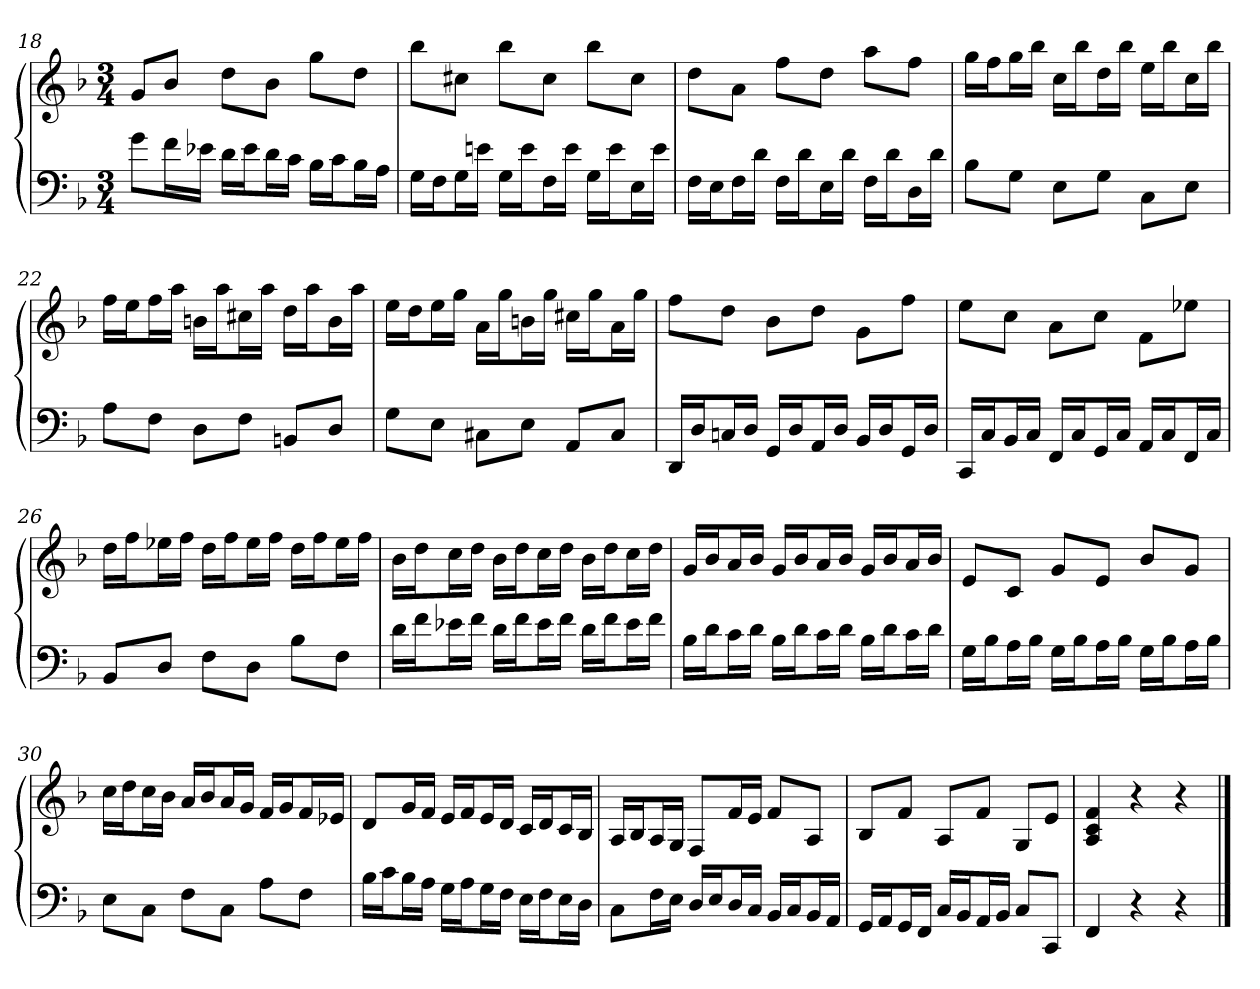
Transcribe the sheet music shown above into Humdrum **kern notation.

**kern	**kern
*part1	*part1
*staff2	*staff1
*clefF4	*clefG2
*k[b-]	*k[b-]
*F:	*F:
*M3/4	*M3/4
=18	=18
8g\L	8g/L
16f\L	8b-/J
16e-X\JJ	.
16d\LL	8dd\L
16e-\J	.
16d\L	8b-\J
16c\JJ	.
16B-\LL	8gg\L
16c\J	.
16B-\L	8dd\J
16A\JJ	.
=19	=19
16G\LL	8bb-\L
16F\J	.
16G\L	8cc#X\J
16en\JJ	.
16G\LL	8bb-\L
16e\J	.
16F\L	8cc#\J
16e\JJ	.
16G\LL	8bb-\L
16e\J	.
16E\L	8cc#\J
16e\JJ	.
=20	=20
16F\LL	8dd\L
16E\J	.
16F\L	8a\J
16d\JJ	.
16F\LL	8ff\L
16d\J	.
16E\L	8dd\J
16d\JJ	.
16F\LL	8aa\L
16d\J	.
16D\L	8ff\J
16d\JJ	.
=21	=21
8B-\L	16gg\LL
.	16ff\J
8G\J	16gg\L
.	16bb-\JJ
8E\L	16cc\LL
.	16bb-\J
8G\J	16dd\L
.	16bb-\JJ
8C\L	16ee\LL
.	16bb-\J
8E\J	16cc\L
.	16bb-\JJ
=22	=22
8A\L	16ff\LL
.	16ee\J
8F\J	16ff\L
.	16aa\JJ
8D\L	16bn\LL
.	16aa\J
8F\J	16cc#X\L
.	16aa\JJ
8BBn/L	16dd\LL
.	16aa\J
8D/J	16b\L
.	16aa\JJ
=23	=23
8G\L	16ee\LL
.	16dd\J
8E\J	16ee\L
.	16gg\JJ
8C#X\L	16a\LL
.	16gg\J
8E\J	16bn\L
.	16gg\JJ
8AA/L	16cc#X\LL
.	16gg\J
8C#/J	16a\L
.	16gg\JJ
=24	=24
16DD/LL	8ff\L
16D/J	.
16Cn/L	8dd\J
16D/JJ	.
16GG/LL	8b-\L
16D/J	.
16AA/L	8dd\J
16D/JJ	.
16BB-/LL	8g\L
16D/J	.
16GG/L	8ff\J
16D/JJ	.
=25	=25
16CC/LL	8ee\L
16C/J	.
16BB-/L	8cc\J
16C/JJ	.
16FF/LL	8a\L
16C/J	.
16GG/L	8cc\J
16C/JJ	.
16AA/LL	8f\L
16C/J	.
16FF/L	8ee-X\J
16C/JJ	.
=26	=26
8BB-/L	16dd\LL
.	16ff\J
8D/J	16ee-X\L
.	16ff\JJ
8F\L	16dd\LL
.	16ff\J
8D\J	16ee-\L
.	16ff\JJ
8B-\L	16dd\LL
.	16ff\J
8F\J	16ee-\L
.	16ff\JJ
=27	=27
16d\LL	16b-\LL
16f\J	16dd\J
16e-X\L	16cc\L
16f\JJ	16dd\JJ
16d\LL	16b-\LL
16f\J	16dd\J
16e-\L	16cc\L
16f\JJ	16dd\JJ
16d\LL	16b-\LL
16f\J	16dd\J
16e-\L	16cc\L
16f\JJ	16dd\JJ
=28	=28
16B-\LL	16g/LL
16d\J	16b-/J
16c\L	16a/L
16d\JJ	16b-/JJ
16B-\LL	16g/LL
16d\J	16b-/J
16c\L	16a/L
16d\JJ	16b-/JJ
16B-\LL	16g/LL
16d\J	16b-/J
16c\L	16a/L
16d\JJ	16b-/JJ
=29	=29
16G\LL	8e/L
16B-\J	.
16A\L	8c/J
16B-\JJ	.
16G\LL	8g/L
16B-\J	.
16A\L	8e/J
16B-\JJ	.
16G\LL	8b-/L
16B-\J	.
16A\L	8g/J
16B-\JJ	.
=30	=30
8E\L	16cc\LL
.	16dd\J
8C\J	16cc\L
.	16b-\JJ
8F\L	16a/LL
.	16b-/J
8C\J	16a/L
.	16g/JJ
8A\L	16f/LL
.	16g/J
8F\J	16f/L
.	16e-X/JJ
=31	=31
16B-\LL	8d/L
16c\J	.
16B-\L	16g/L
16A\JJ	16f/JJ
16G\LL	16e/LL
16A\J	16f/J
16G\L	16e/L
16F\JJ	16d/JJ
16E\LL	16c/LL
16F\J	16d/J
16E\L	16c/L
16D\JJ	16B-/JJ
=32	=32
8C\L	16A/LL
.	16B-/J
16F\L	16A/L
16E\JJ	16G/JJ
16D/LL	8F/L
16E/J	.
16D/L	16f/L
16C/JJ	16e/JJ
16BB-/LL	8f/L
16C/J	.
16BB-/L	8A/J
16AA/JJ	.
=33	=33
16GG/LL	8B-/L
16AA/J	.
16GG/L	8f/J
16FF/JJ	.
16C/LL	8A/L
16BB-/J	.
16AA/L	8f/J
16BB-/JJ	.
8C/L	8G/L
8CC/J	8e/J
=34	=34
4FF	4A 4c 4f
4r	4r
4r	4r
==	==
*-	*-
